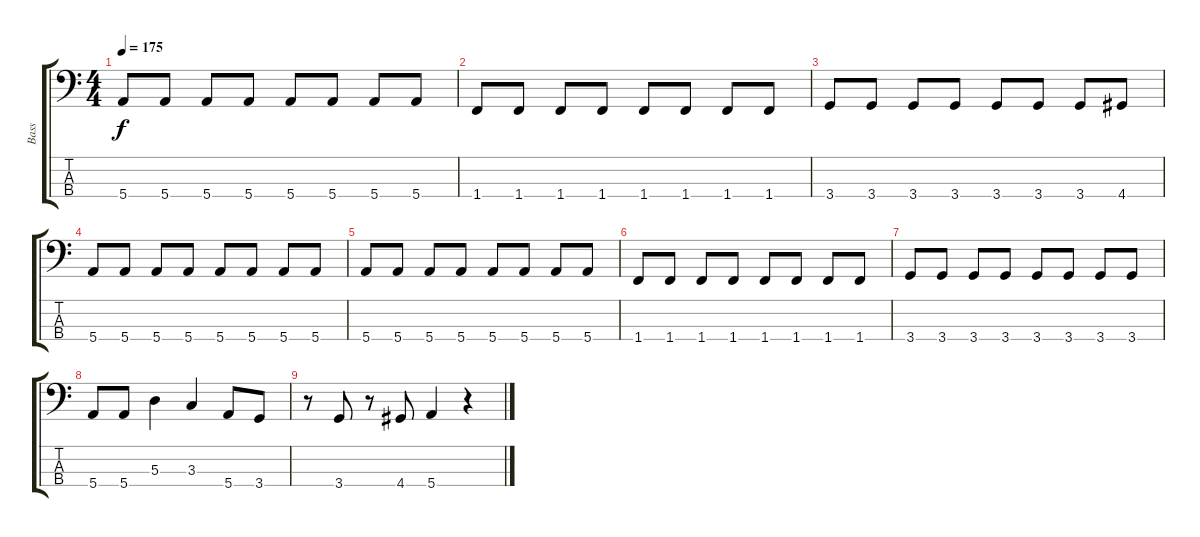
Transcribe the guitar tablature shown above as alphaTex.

\track ("Bass" "Bass") {instrument electricbasspick}
\staff {score tabs}
\tuning (G2 D2 A1 E1) {hide}
\ts (4 4)
\tempo 175
\clef f4
\ks c
5.4.8{dy f} 5.4.8 5.4.8 5.4.8 5.4.8 5.4.8 5.4.8 5.4.8 |
1.4.8 1.4.8 1.4.8 1.4.8 1.4.8 1.4.8 1.4.8 1.4.8 |
3.4.8 3.4.8 3.4.8 3.4.8 3.4.8 3.4.8 3.4.8 4.4.8 |
5.4.8 5.4.8 5.4.8 5.4.8 5.4.8 5.4.8 5.4.8 5.4.8 |
5.4.8 5.4.8 5.4.8 5.4.8 5.4.8 5.4.8 5.4.8 5.4.8 |
1.4.8 1.4.8 1.4.8 1.4.8 1.4.8 1.4.8 1.4.8 1.4.8 |
3.4.8 3.4.8 3.4.8 3.4.8 3.4.8 3.4.8 3.4.8 3.4.8 |
5.4.8 5.4.8 5.3.4 3.3.4 5.4.8 3.4.8 |
r.8 3.4.8 r.8 4.4.8 5.4.4 r.4
